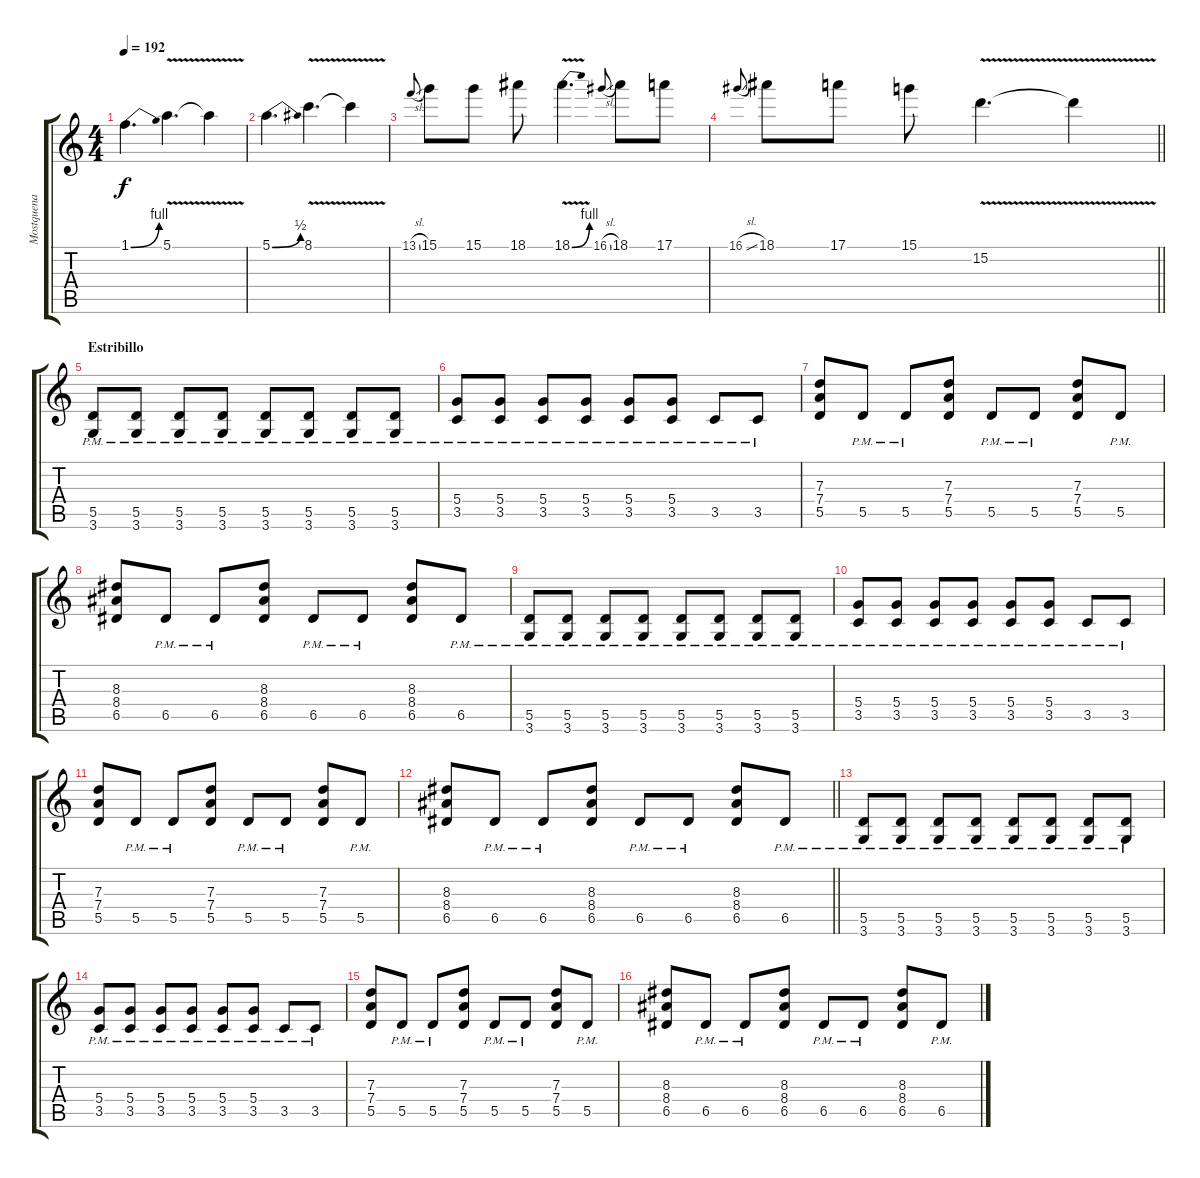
\track ("Mostquena" "Mostquena") {instrument overdrivenguitar}
\staff {score tabs}
\tuning (E4 B3 G3 D3 A2 E2) {hide}
\ts (4 4)
\tempo 192
\clef g2
\ks c
1.1{be (bend 0 0 60 4)}.4{d dy f} 5.1{v}.4{d} 5.1{t}.4 |
5.1{be (bend 0 0 60 2)}.4{d} 8.1{v}.4{d} 8.1{t}.4 |
13.1{sl}.8{gr onbeat} 15.1.8 15.1.8 18.1.8 18.1{be (bend 0 0 60 4) v}.4{d} 16.1{sl}.8{gr onbeat} 18.1.8 17.1.8 |
\barLineRight lightlight
16.1{sl}.8{gr onbeat} 18.1.8 17.1.8 15.1.8 15.2{v}.4{d} 15.2{t}.4 |
\section ("" "Estribillo")
(5.5{pm} 3.6{pm}).8 (5.5{pm} 3.6{pm}).8 (5.5{pm} 3.6{pm}).8 (5.5{pm} 3.6{pm}).8 (5.5{pm} 3.6{pm}).8 (5.5{pm} 3.6{pm}).8 (5.5{pm} 3.6{pm}).8 (5.5{pm} 3.6{pm}).8 |
(5.4{pm} 3.5{pm}).8 (5.4{pm} 3.5{pm}).8 (5.4{pm} 3.5{pm}).8 (5.4{pm} 3.5{pm}).8 (5.4{pm} 3.5{pm}).8 (5.4{pm} 3.5{pm}).8 3.5{pm}.8 3.5{pm}.8 |
(7.3 7.4 5.5).8 5.5{pm}.8 5.5{pm}.8 (7.3 7.4 5.5).8 5.5{pm}.8 5.5{pm}.8 (7.3 7.4 5.5).8 5.5{pm}.8 |
(8.3 8.4 6.5).8 6.5{pm}.8 6.5{pm}.8 (8.3 8.4 6.5).8 6.5{pm}.8 6.5{pm}.8 (8.3 8.4 6.5).8 6.5{pm}.8 |
(5.5{pm} 3.6{pm}).8 (5.5{pm} 3.6{pm}).8 (5.5{pm} 3.6{pm}).8 (5.5{pm} 3.6{pm}).8 (5.5{pm} 3.6{pm}).8 (5.5{pm} 3.6{pm}).8 (5.5{pm} 3.6{pm}).8 (5.5{pm} 3.6{pm}).8 |
(5.4{pm} 3.5{pm}).8 (5.4{pm} 3.5{pm}).8 (5.4{pm} 3.5{pm}).8 (5.4{pm} 3.5{pm}).8 (5.4{pm} 3.5{pm}).8 (5.4{pm} 3.5{pm}).8 3.5{pm}.8 3.5{pm}.8 |
(7.3 7.4 5.5).8 5.5{pm}.8 5.5{pm}.8 (7.3 7.4 5.5).8 5.5{pm}.8 5.5{pm}.8 (7.3 7.4 5.5).8 5.5{pm}.8 |
\barLineRight lightlight
(8.3 8.4 6.5).8 6.5{pm}.8 6.5{pm}.8 (8.3 8.4 6.5).8 6.5{pm}.8 6.5{pm}.8 (8.3 8.4 6.5).8 6.5{pm}.8 |
(5.5{pm} 3.6{pm}).8 (5.5{pm} 3.6{pm}).8 (5.5{pm} 3.6{pm}).8 (5.5{pm} 3.6{pm}).8 (5.5{pm} 3.6{pm}).8 (5.5{pm} 3.6{pm}).8 (5.5{pm} 3.6{pm}).8 (5.5{pm} 3.6{pm}).8 |
(5.4{pm} 3.5{pm}).8 (5.4{pm} 3.5{pm}).8 (5.4{pm} 3.5{pm}).8 (5.4{pm} 3.5{pm}).8 (5.4{pm} 3.5{pm}).8 (5.4{pm} 3.5{pm}).8 3.5{pm}.8 3.5{pm}.8 |
(7.3 7.4 5.5).8 5.5{pm}.8 5.5{pm}.8 (7.3 7.4 5.5).8 5.5{pm}.8 5.5{pm}.8 (7.3 7.4 5.5).8 5.5{pm}.8 |
(8.3 8.4 6.5).8 6.5{pm}.8 6.5{pm}.8 (8.3 8.4 6.5).8 6.5{pm}.8 6.5{pm}.8 (8.3 8.4 6.5).8 6.5{pm}.8
